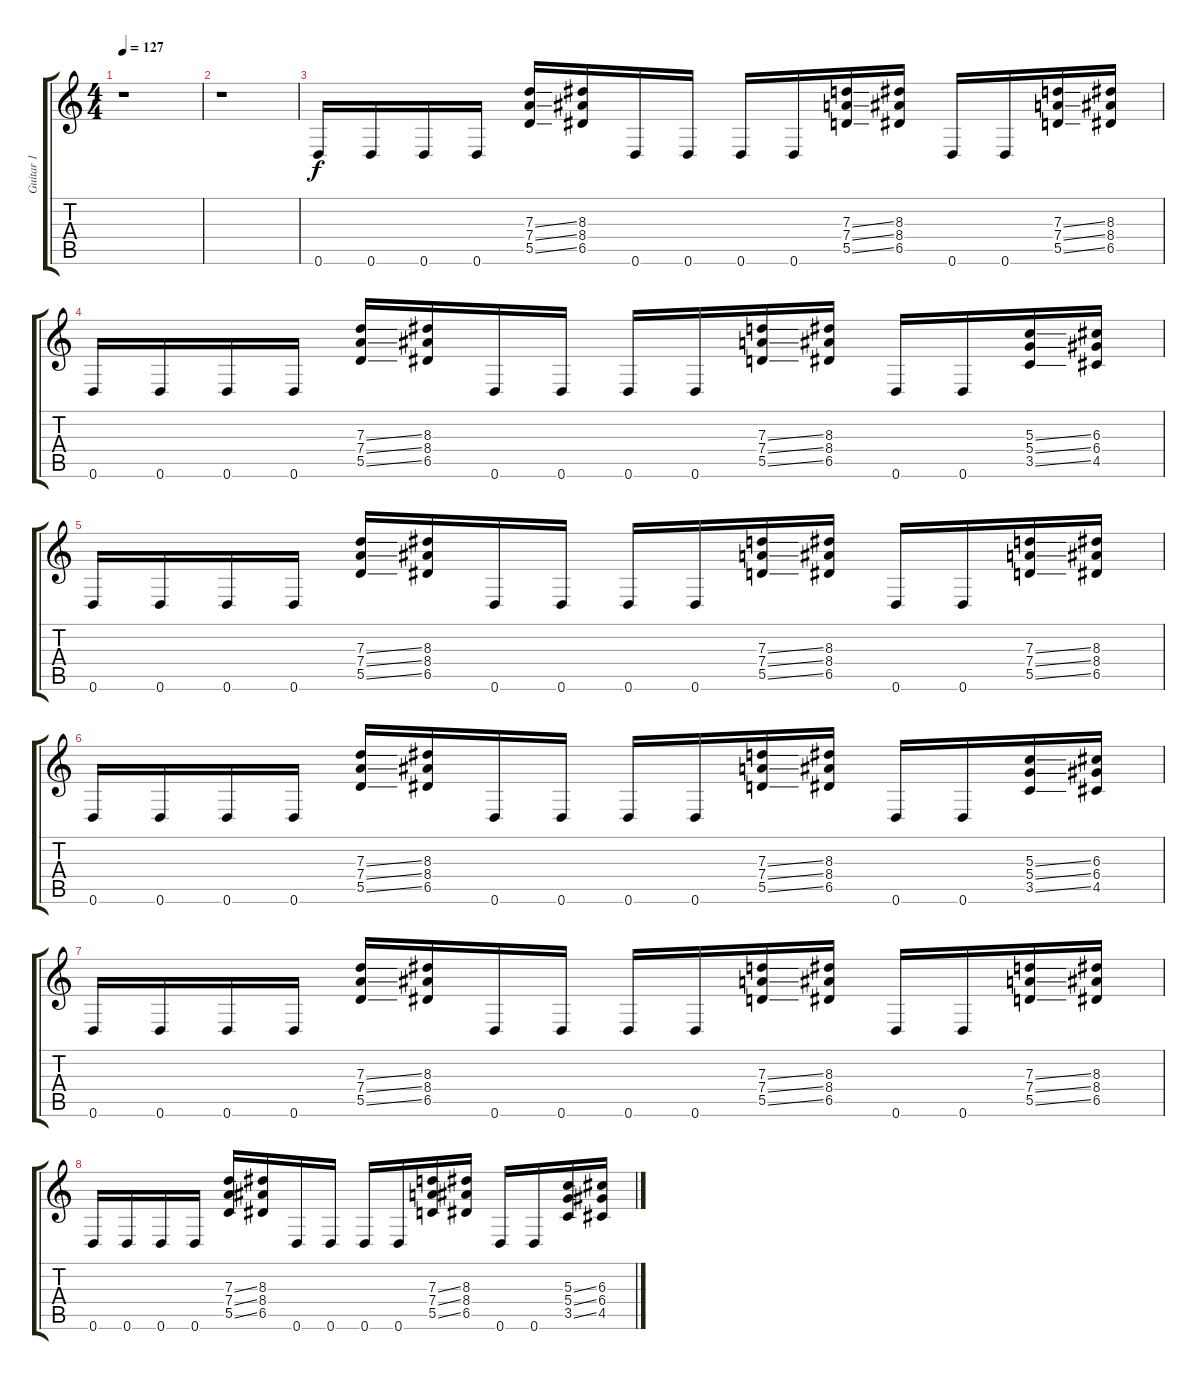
\track ("Guitar 1" "Guitar 1") {instrument distortionguitar}
\staff {score tabs}
\tuning (E4 B3 G3 D3 A2 D2) {hide}
\ts (4 4)
\tempo 127
\clef g2
\ks c
r.1{dy f} |
r.1 |
0.6.16 0.6.16 0.6.16 0.6.16 (7.3{ss} 7.4{ss} 5.5{ss}).16 (8.3 8.4 6.5).16 0.6.16 0.6.16 0.6.16 0.6.16 (7.3{ss} 7.4{ss} 5.5{ss}).16 (8.3 8.4 6.5).16 0.6.16 0.6.16 (7.3{ss} 7.4{ss} 5.5{ss}).16 (8.3 8.4 6.5).16 |
0.6.16 0.6.16 0.6.16 0.6.16 (7.3{ss} 7.4{ss} 5.5{ss}).16 (8.3 8.4 6.5).16 0.6.16 0.6.16 0.6.16 0.6.16 (7.3{ss} 7.4{ss} 5.5{ss}).16 (8.3 8.4 6.5).16 0.6.16 0.6.16 (5.3{ss} 5.4{ss} 3.5{ss}).16 (6.3 6.4 4.5).16 |
0.6.16 0.6.16 0.6.16 0.6.16 (7.3{ss} 7.4{ss} 5.5{ss}).16 (8.3 8.4 6.5).16 0.6.16 0.6.16 0.6.16 0.6.16 (7.3{ss} 7.4{ss} 5.5{ss}).16 (8.3 8.4 6.5).16 0.6.16 0.6.16 (7.3{ss} 7.4{ss} 5.5{ss}).16 (8.3 8.4 6.5).16 |
0.6.16 0.6.16 0.6.16 0.6.16 (7.3{ss} 7.4{ss} 5.5{ss}).16 (8.3 8.4 6.5).16 0.6.16 0.6.16 0.6.16 0.6.16 (7.3{ss} 7.4{ss} 5.5{ss}).16 (8.3 8.4 6.5).16 0.6.16 0.6.16 (5.3{ss} 5.4{ss} 3.5{ss}).16 (6.3 6.4 4.5).16 |
0.6.16 0.6.16 0.6.16 0.6.16 (7.3{ss} 7.4{ss} 5.5{ss}).16 (8.3 8.4 6.5).16 0.6.16 0.6.16 0.6.16 0.6.16 (7.3{ss} 7.4{ss} 5.5{ss}).16 (8.3 8.4 6.5).16 0.6.16 0.6.16 (7.3{ss} 7.4{ss} 5.5{ss}).16 (8.3 8.4 6.5).16 |
0.6.16 0.6.16 0.6.16 0.6.16 (7.3{ss} 7.4{ss} 5.5{ss}).16 (8.3 8.4 6.5).16 0.6.16 0.6.16 0.6.16 0.6.16 (7.3{ss} 7.4{ss} 5.5{ss}).16 (8.3 8.4 6.5).16 0.6.16 0.6.16 (5.3{ss} 5.4{ss} 3.5{ss}).16 (6.3 6.4 4.5).16
